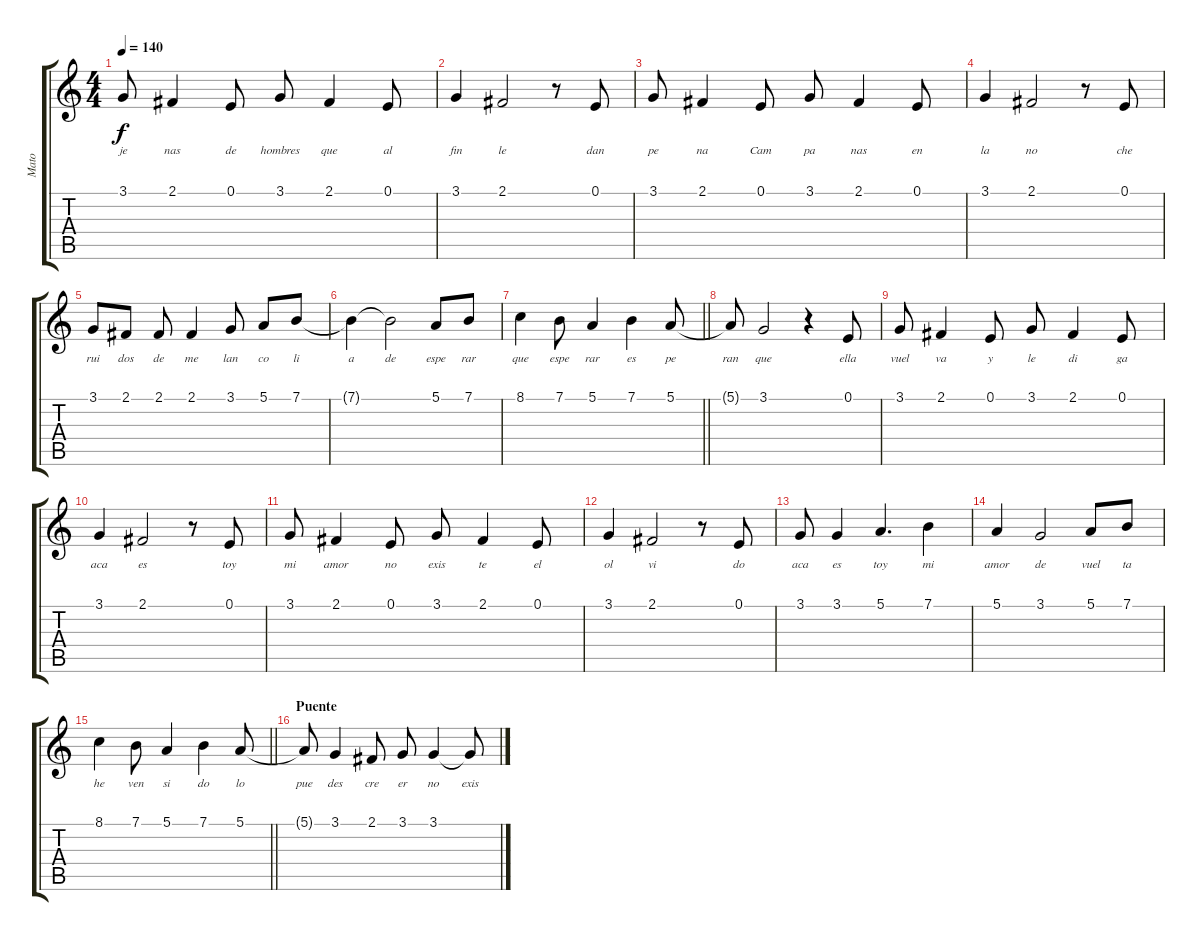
\track ("Mato" "Mato") {instrument clarinet}
\staff {score tabs}
\tuning (E4 B3 G3 D3 A2 E2) {hide}
\ts (4 4)
\tempo 140
\clef g2
\ks c
3.1.8{lyrics (0 "je") lyrics (1 "") lyrics (2 "") lyrics (3 "") lyrics (4 "") dy f} 2.1.4{lyrics (0 "nas") lyrics (1 "") lyrics (2 "") lyrics (3 "") lyrics (4 "")} 0.1.8{lyrics (0 "de") lyrics (1 "") lyrics (2 "") lyrics (3 "") lyrics (4 "")} 3.1.8{lyrics (0 "hombres") lyrics (1 "") lyrics (2 "") lyrics (3 "") lyrics (4 "")} 2.1.4{lyrics (0 "que") lyrics (1 "") lyrics (2 "") lyrics (3 "") lyrics (4 "")} 0.1.8{lyrics (0 "al") lyrics (1 "") lyrics (2 "") lyrics (3 "") lyrics (4 "")} |
3.1.4{lyrics (0 "fin") lyrics (1 "") lyrics (2 "") lyrics (3 "") lyrics (4 "")} 2.1.2{lyrics (0 "le") lyrics (1 "") lyrics (2 "") lyrics (3 "") lyrics (4 "")} r.8 0.1.8{lyrics (0 "dan") lyrics (1 "") lyrics (2 "") lyrics (3 "") lyrics (4 "")} |
3.1.8{lyrics (0 "pe") lyrics (1 "") lyrics (2 "") lyrics (3 "") lyrics (4 "")} 2.1.4{lyrics (0 "na") lyrics (1 "") lyrics (2 "") lyrics (3 "") lyrics (4 "")} 0.1.8{lyrics (0 "Cam") lyrics (1 "") lyrics (2 "") lyrics (3 "") lyrics (4 "")} 3.1.8{lyrics (0 "pa") lyrics (1 "") lyrics (2 "") lyrics (3 "") lyrics (4 "")} 2.1.4{lyrics (0 "nas") lyrics (1 "") lyrics (2 "") lyrics (3 "") lyrics (4 "")} 0.1.8{lyrics (0 "en") lyrics (1 "") lyrics (2 "") lyrics (3 "") lyrics (4 "")} |
3.1.4{lyrics (0 "la") lyrics (1 "") lyrics (2 "") lyrics (3 "") lyrics (4 "")} 2.1.2{lyrics (0 "no") lyrics (1 "") lyrics (2 "") lyrics (3 "") lyrics (4 "")} r.8 0.1.8{lyrics (0 "che") lyrics (1 "") lyrics (2 "") lyrics (3 "") lyrics (4 "")} |
3.1.8{lyrics (0 "rui") lyrics (1 "") lyrics (2 "") lyrics (3 "") lyrics (4 "")} 2.1.8{lyrics (0 "dos") lyrics (1 "") lyrics (2 "") lyrics (3 "") lyrics (4 "")} 2.1.8{lyrics (0 "de") lyrics (1 "") lyrics (2 "") lyrics (3 "") lyrics (4 "")} 2.1.4{lyrics (0 "me") lyrics (1 "") lyrics (2 "") lyrics (3 "") lyrics (4 "")} 3.1.8{lyrics (0 "lan") lyrics (1 "") lyrics (2 "") lyrics (3 "") lyrics (4 "")} 5.1.8{lyrics (0 "co") lyrics (1 "") lyrics (2 "") lyrics (3 "") lyrics (4 "")} 7.1.8{lyrics (0 "li") lyrics (1 "") lyrics (2 "") lyrics (3 "") lyrics (4 "")} |
7.1{t}.4{lyrics (0 "a") lyrics (1 "") lyrics (2 "") lyrics (3 "") lyrics (4 "")} 7.1{t}.2{lyrics (0 "de") lyrics (1 "") lyrics (2 "") lyrics (3 "") lyrics (4 "")} 5.1.8{lyrics (0 "espe") lyrics (1 "") lyrics (2 "") lyrics (3 "") lyrics (4 "")} 7.1.8{lyrics (0 "rar") lyrics (1 "") lyrics (2 "") lyrics (3 "") lyrics (4 "")} |
\barLineRight lightlight
8.1.4{lyrics (0 "que") lyrics (1 "") lyrics (2 "") lyrics (3 "") lyrics (4 "")} 7.1.8{lyrics (0 "espe") lyrics (1 "") lyrics (2 "") lyrics (3 "") lyrics (4 "")} 5.1.4{lyrics (0 "rar") lyrics (1 "") lyrics (2 "") lyrics (3 "") lyrics (4 "")} 7.1.4{lyrics (0 "es") lyrics (1 "") lyrics (2 "") lyrics (3 "") lyrics (4 "")} 5.1.8{lyrics (0 "pe") lyrics (1 "") lyrics (2 "") lyrics (3 "") lyrics (4 "")} |
5.1{t}.8{lyrics (0 "ran") lyrics (1 "") lyrics (2 "") lyrics (3 "") lyrics (4 "")} 3.1.2{lyrics (0 "que") lyrics (1 "") lyrics (2 "") lyrics (3 "") lyrics (4 "")} r.4 0.1.8{lyrics (0 "ella") lyrics (1 "") lyrics (2 "") lyrics (3 "") lyrics (4 "")} |
3.1.8{lyrics (0 "vuel") lyrics (1 "") lyrics (2 "") lyrics (3 "") lyrics (4 "")} 2.1.4{lyrics (0 "va") lyrics (1 "") lyrics (2 "") lyrics (3 "") lyrics (4 "")} 0.1.8{lyrics (0 "y") lyrics (1 "") lyrics (2 "") lyrics (3 "") lyrics (4 "")} 3.1.8{lyrics (0 "le") lyrics (1 "") lyrics (2 "") lyrics (3 "") lyrics (4 "")} 2.1.4{lyrics (0 "di") lyrics (1 "") lyrics (2 "") lyrics (3 "") lyrics (4 "")} 0.1.8{lyrics (0 "ga") lyrics (1 "") lyrics (2 "") lyrics (3 "") lyrics (4 "")} |
3.1.4{lyrics (0 "aca") lyrics (1 "") lyrics (2 "") lyrics (3 "") lyrics (4 "")} 2.1.2{lyrics (0 "es") lyrics (1 "") lyrics (2 "") lyrics (3 "") lyrics (4 "")} r.8 0.1.8{lyrics (0 "toy") lyrics (1 "") lyrics (2 "") lyrics (3 "") lyrics (4 "")} |
3.1.8{lyrics (0 "mi") lyrics (1 "") lyrics (2 "") lyrics (3 "") lyrics (4 "")} 2.1.4{lyrics (0 "amor") lyrics (1 "") lyrics (2 "") lyrics (3 "") lyrics (4 "")} 0.1.8{lyrics (0 "no") lyrics (1 "") lyrics (2 "") lyrics (3 "") lyrics (4 "")} 3.1.8{lyrics (0 "exis") lyrics (1 "") lyrics (2 "") lyrics (3 "") lyrics (4 "")} 2.1.4{lyrics (0 "te") lyrics (1 "") lyrics (2 "") lyrics (3 "") lyrics (4 "")} 0.1.8{lyrics (0 "el") lyrics (1 "") lyrics (2 "") lyrics (3 "") lyrics (4 "")} |
3.1.4{lyrics (0 "ol") lyrics (1 "") lyrics (2 "") lyrics (3 "") lyrics (4 "")} 2.1.2{lyrics (0 "vi") lyrics (1 "") lyrics (2 "") lyrics (3 "") lyrics (4 "")} r.8 0.1.8{lyrics (0 "do") lyrics (1 "") lyrics (2 "") lyrics (3 "") lyrics (4 "")} |
3.1.8{lyrics (0 "aca") lyrics (1 "") lyrics (2 "") lyrics (3 "") lyrics (4 "")} 3.1.4{lyrics (0 "es") lyrics (1 "") lyrics (2 "") lyrics (3 "") lyrics (4 "")} 5.1.4{d lyrics (0 "toy") lyrics (1 "") lyrics (2 "") lyrics (3 "") lyrics (4 "")} 7.1.4{lyrics (0 "mi") lyrics (1 "") lyrics (2 "") lyrics (3 "") lyrics (4 "")} |
5.1.4{lyrics (0 "amor") lyrics (1 "") lyrics (2 "") lyrics (3 "") lyrics (4 "")} 3.1.2{lyrics (0 "de") lyrics (1 "") lyrics (2 "") lyrics (3 "") lyrics (4 "")} 5.1.8{lyrics (0 "vuel") lyrics (1 "") lyrics (2 "") lyrics (3 "") lyrics (4 "")} 7.1.8{lyrics (0 "ta") lyrics (1 "") lyrics (2 "") lyrics (3 "") lyrics (4 "")} |
\barLineRight lightlight
8.1.4{lyrics (0 "he") lyrics (1 "") lyrics (2 "") lyrics (3 "") lyrics (4 "")} 7.1.8{lyrics (0 "ven") lyrics (1 "") lyrics (2 "") lyrics (3 "") lyrics (4 "")} 5.1.4{lyrics (0 "si") lyrics (1 "") lyrics (2 "") lyrics (3 "") lyrics (4 "")} 7.1.4{lyrics (0 "do") lyrics (1 "") lyrics (2 "") lyrics (3 "") lyrics (4 "")} 5.1.8{lyrics (0 "lo") lyrics (1 "") lyrics (2 "") lyrics (3 "") lyrics (4 "")} |
\section ("" "Puente")
5.1{t}.8{lyrics (0 "pue") lyrics (1 "") lyrics (2 "") lyrics (3 "") lyrics (4 "")} 3.1.4{lyrics (0 "des") lyrics (1 "") lyrics (2 "") lyrics (3 "") lyrics (4 "")} 2.1.8{lyrics (0 "cre") lyrics (1 "") lyrics (2 "") lyrics (3 "") lyrics (4 "")} 3.1.8{lyrics (0 "er") lyrics (1 "") lyrics (2 "") lyrics (3 "") lyrics (4 "")} 3.1.4{lyrics (0 "no") lyrics (1 "") lyrics (2 "") lyrics (3 "") lyrics (4 "")} 3.1{t}.8{lyrics (0 "exis") lyrics (1 "") lyrics (2 "") lyrics (3 "") lyrics (4 "")}
